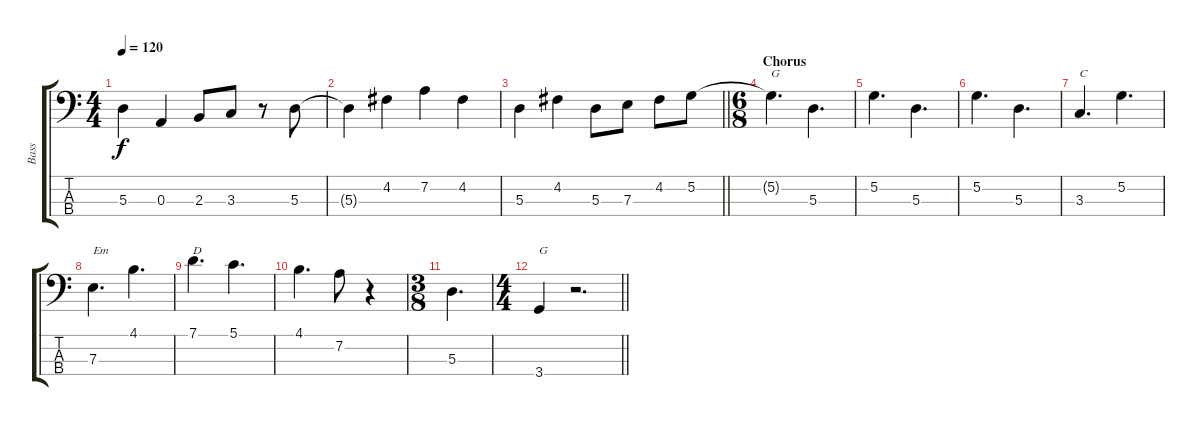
\track ("Bass" "Bass") {instrument electricbassfinger}
\staff {score tabs}
\tuning (G2 D2 A1 E1) {hide}
\ts (4 4)
\tempo 120
\clef f4
\ks c
5.3.4{dy f} 0.3.4 2.3.8 3.3.8 r.8 5.3.8 |
5.3{t}.4 4.2.4 7.2.4 4.2.4 |
\barLineRight lightlight
5.3.4 4.2.4 5.3.8 7.3.8 4.2.8 5.2.8 |
\ts (6 8)
\section ("" "Chorus")
5.2{t}.4{d txt "G"} 5.3.4{d} |
5.2.4{d} 5.3.4{d} |
5.2.4{d} 5.3.4{d} |
3.3.4{d txt "C"} 5.2.4{d} |
7.3.4{d txt "Em"} 4.1.4{d} |
7.1.4{d txt "D"} 5.1.4{d} |
4.1.4{d} 7.2.8 r.4 |
\ts (3 8)
5.3.4{d} |
\ts (4 4)
\barLineRight lightlight
3.4.4{txt "G"} r.2{d}
